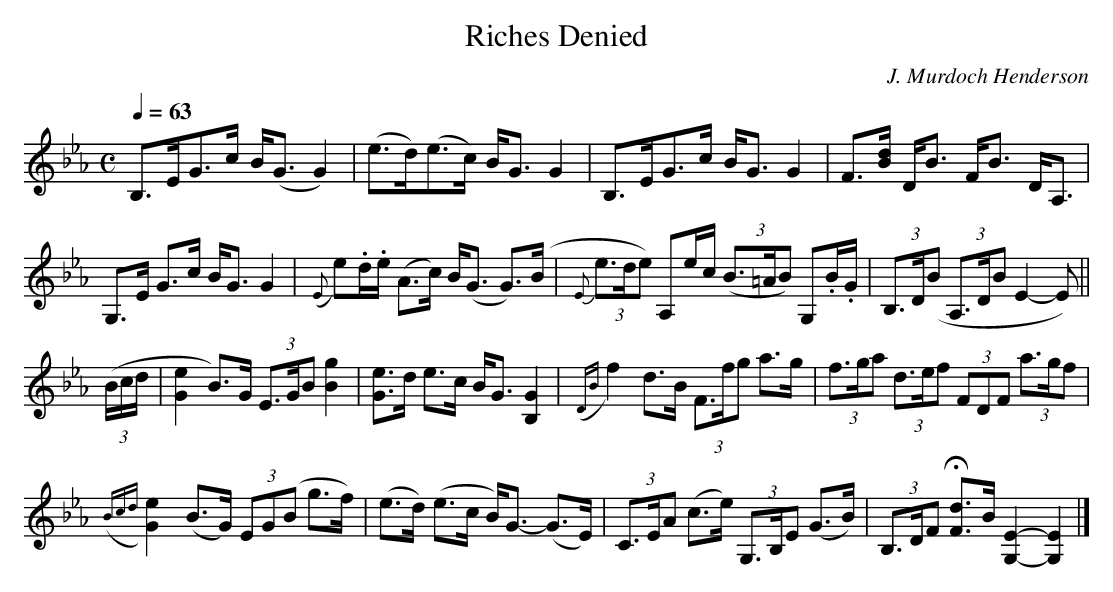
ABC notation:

X:1
T:Riches Denied
C:J. Murdoch Henderson
M:C
L:1/8
Q:1/4=63
K:Eb
     B,>EG>c         B<(G   G2)     |   (e>d)(e>c)       B<G  G2   |\
     B,>EG>c         B<G    G2      |    F>[Bd]    D<B   F<B  D<A, |
     G,>E  G>c       B<G    G2      |({E}e).d/.e/ (A>c)  B<(G G>)(B|\
{E}(3e>de) A,e/c/ (3(B>=AB) G,.B/.G/|  (3B,>D(B  (3A,>DB E2-  E)  ||
((3B/c/d/|[G2e2]   B>)G (3E>GB   [B2g2]| [Ge]>d   e>c    B<G    [B,2G2] |\
      ({DB}f2)     d>B  (3F>fg    a>g  |(3f>ga  (3d>ef (3FDF   (3a>gf   |
    ({Bcd}[G2e2]) (B>G) (3EG(B    g>f) |(e>d)    (e>c    B<)G-  (G>E)   |\
         (3C>EA   (c>e) (3G,>B,E (G>B) |(3B,>DF H[dF]>B [G,2E2]-[G,2E2]|]
